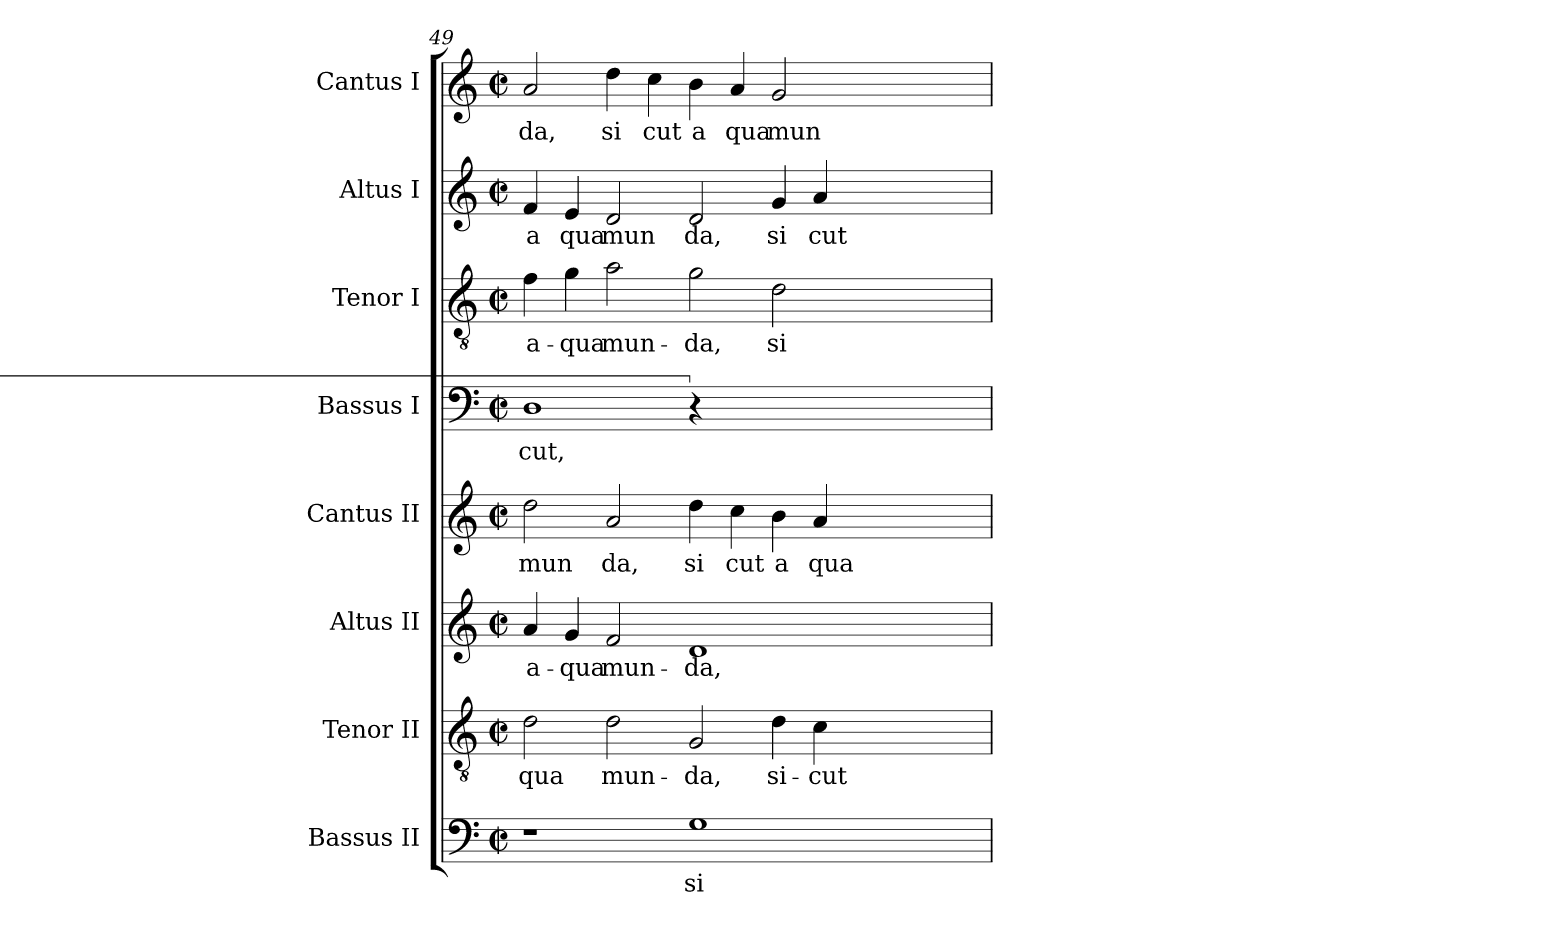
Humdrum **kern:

**kern	**text	**kern	**text	**kern	**text	**kern	**text	**kern	**text	**kern	**text	**kern	**text	**kern	**text
*part8	*part8	*part7	*part7	*part6	*part6	*part5	*part5	*part4	*part4	*part3	*part3	*part2	*part2	*part1	*part1
*staff8	*staff8	*staff7	*staff7	*staff6	*staff6	*staff5	*staff5	*staff4	*staff4	*staff3	*staff3	*staff2	*staff2	*staff1	*staff1
*I"Bassus II	*	*I"Tenor II	*	*I"Altus II	*	*I"Cantus II	*	*I"Bassus I	*	*I"Tenor I	*	*I"Altus I	*	*I"Cantus I	*
*clefF4	*	*clefGv2	*	*clefG2	*	*clefG2	*	*clefF4	*	*clefGv2	*	*clefG2	*	*clefG2	*
*M2/2	*	*M2/2	*	*M2/2	*	*M2/2	*	*M2/2	*	*M2/2	*	*M2/2	*	*M2/2	*
*met(c|)	*	*met(c|)	*	*met(c|)	*	*met(c|)	*	*met(c|)	*	*met(c|)	*	*met(c|)	*	*met(c|)	*
=49	=49	=49	=49	=49	=49	=49	=49	=49	=49	=49	=49	=49	=49	=49	=49
!	!	!	!LO:LY:b:cj	!	!LO:LY:b:cj	!	!LO:LY:b:cj	!	!LO:LY:b:cj	!	!LO:LY:b:cj	!	!LO:LY:b:cj	!	!LO:LY:b:cj
1r	.	2d\	-qua	4a/	a-	2dd\	mun	1D	-cut,	4f\	a-	4f/	a	2a/	da,
!	!	!	!	!	!LO:LY:b:cj	!	!	!	!	!	!LO:LY:b:cj	!	!LO:LY:b:cj	!	!
.	.	.	.	4g/	-qua	.	.	.	.	4g\	-qua	4e/	qua	.	.
!	!	!	!LO:LY:b:cj	!	!LO:LY:b:cj	!	!LO:LY:b:cj	!	!	!	!LO:LY:b:cj	!	!LO:LY:b:cj	!	!LO:LY:b:cj
.	.	2d\	mun-	2f/	mun-	2a/	da,	.	.	2a\	mun-	2d/	mun	4dd\	si
!	!	!	!	!	!	!	!	!	!	!	!	!	!	!	!LO:LY:b:cj
.	.	.	.	.	.	.	.	.	.	.	.	.	.	4cc\	cut
!	!LO:LY:b:cj	!	!LO:LY:b:cj	!	!LO:LY:b:cj	!	!LO:LY:b:cj	!LO:N:vis=1	!	!	!LO:LY:b:cj	!	!LO:LY:b:cj	!	!LO:LY:b:cj
1G	si-	2G/	-da,	1d	-da,	4dd\	si	4%9r	.	2g\	-da,	2d/	da,	4b\	a
!	!	!	!	!	!	!	!LO:LY:b:cj	!	!	!	!	!	!	!	!LO:LY:b:cj
.	.	.	.	.	.	4cc\	cut	.	.	.	.	.	.	4a/	qua
!	!	!	!LO:LY:b:cj	!	!	!	!LO:LY:b:cj	!	!	!	!LO:LY:b:cj	!	!LO:LY:b:cj	!	!LO:LY:b:cj
.	.	4d\	si-	.	.	4b\	a	.	.	2d\	si-	4g/	si	2g/	mun
!	!	!	!LO:LY:b:cj	!	!	!	!LO:LY:b:cj	!	!	!	!	!	!LO:LY:b:cj	!	!
.	.	4c\	-cut	.	.	4a/	qua	.	.	.	.	4a/	cut	.	.
1ryy	.	1ryy	.	1ryy	.	1ryy	.	.	.	1ryy	.	1ryy	.	1ryy	.
4ryy	.	4ryy	.	4ryy	.	4ryy	.	.	.	4ryy	.	4ryy	.	4ryy	.
=	=	=	=	=	=	=	=	=	=	=	=	=	=	=	=
*-	*-	*-	*-	*-	*-	*-	*-	*-	*-	*-	*-	*-	*-	*-	*-
